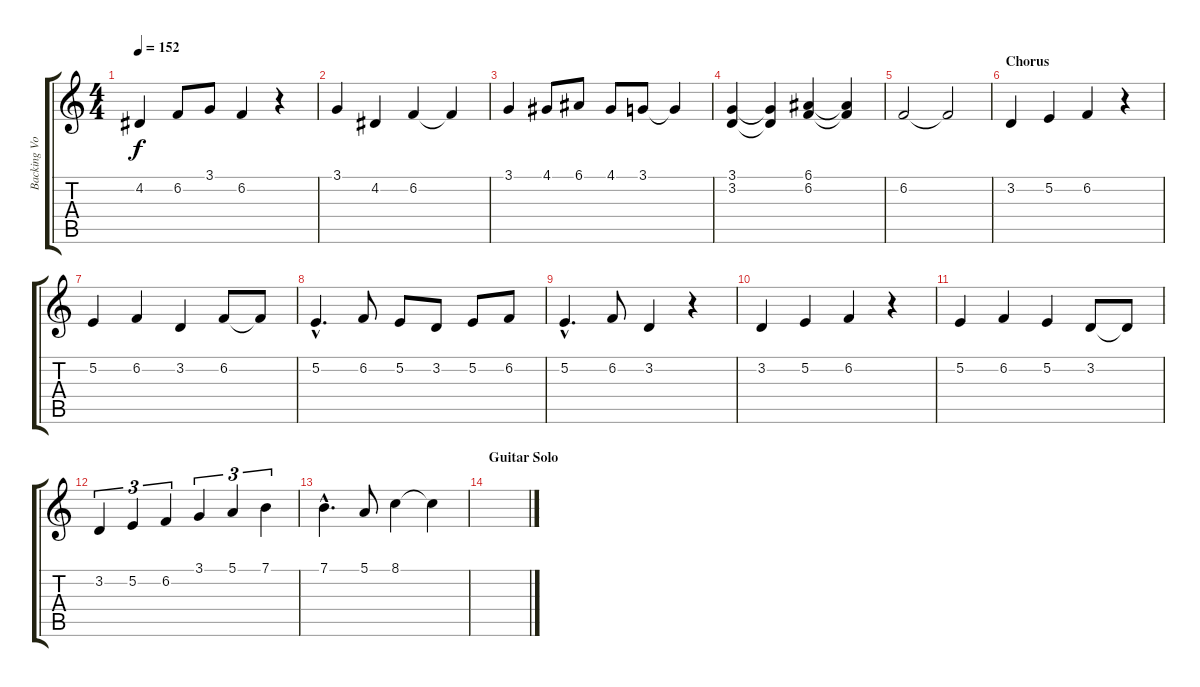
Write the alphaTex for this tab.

\track ("Backing Vocals" "Backing Vo") {instrument choiraahs}
\staff {score tabs}
\tuning (E4 B3 G3 D3 A2 E2) {hide}
\ts (4 4)
\tempo 152
\clef g2
\ks c
4.2.4{dy f} 6.2.8 3.1.8 6.2.4 r.4 |
3.1.4 4.2.4 6.2.4 6.2{t}.4 |
3.1.4 4.1.8 6.1.8 4.1.8 3.1.8 3.1{t}.4 |
(3.1 3.2).4 (3.1{t} 3.2{t}).4 (6.1 6.2).4 (6.1{t} 6.2{t}).4 |
6.2.2 6.2{t}.2 |
\section ("" "Chorus")
3.2.4{instrument lead2sawtooth} 5.2.4 6.2.4 r.4 |
5.2.4 6.2.4 3.2.4 6.2.8 6.2{t}.8 |
5.2{hac}.4{d} 6.2.8 5.2.8 3.2.8 5.2.8 6.2.8 |
5.2{hac}.4{d} 6.2.8 3.2.4 r.4 |
3.2.4 5.2.4 6.2.4 r.4 |
5.2.4 6.2.4 5.2.4 3.2.8 3.2{t}.8 |
3.2.4{tu (3 2)} 5.2.4{tu (3 2)} 6.2.4{tu (3 2)} 3.1.4{tu (3 2)} 5.1.4{tu (3 2)} 7.1.4{tu (3 2)} |
7.1{hac}.4{d} 5.1.8 8.1.4 8.1{t}.4 |
\section ("" "Guitar Solo")
